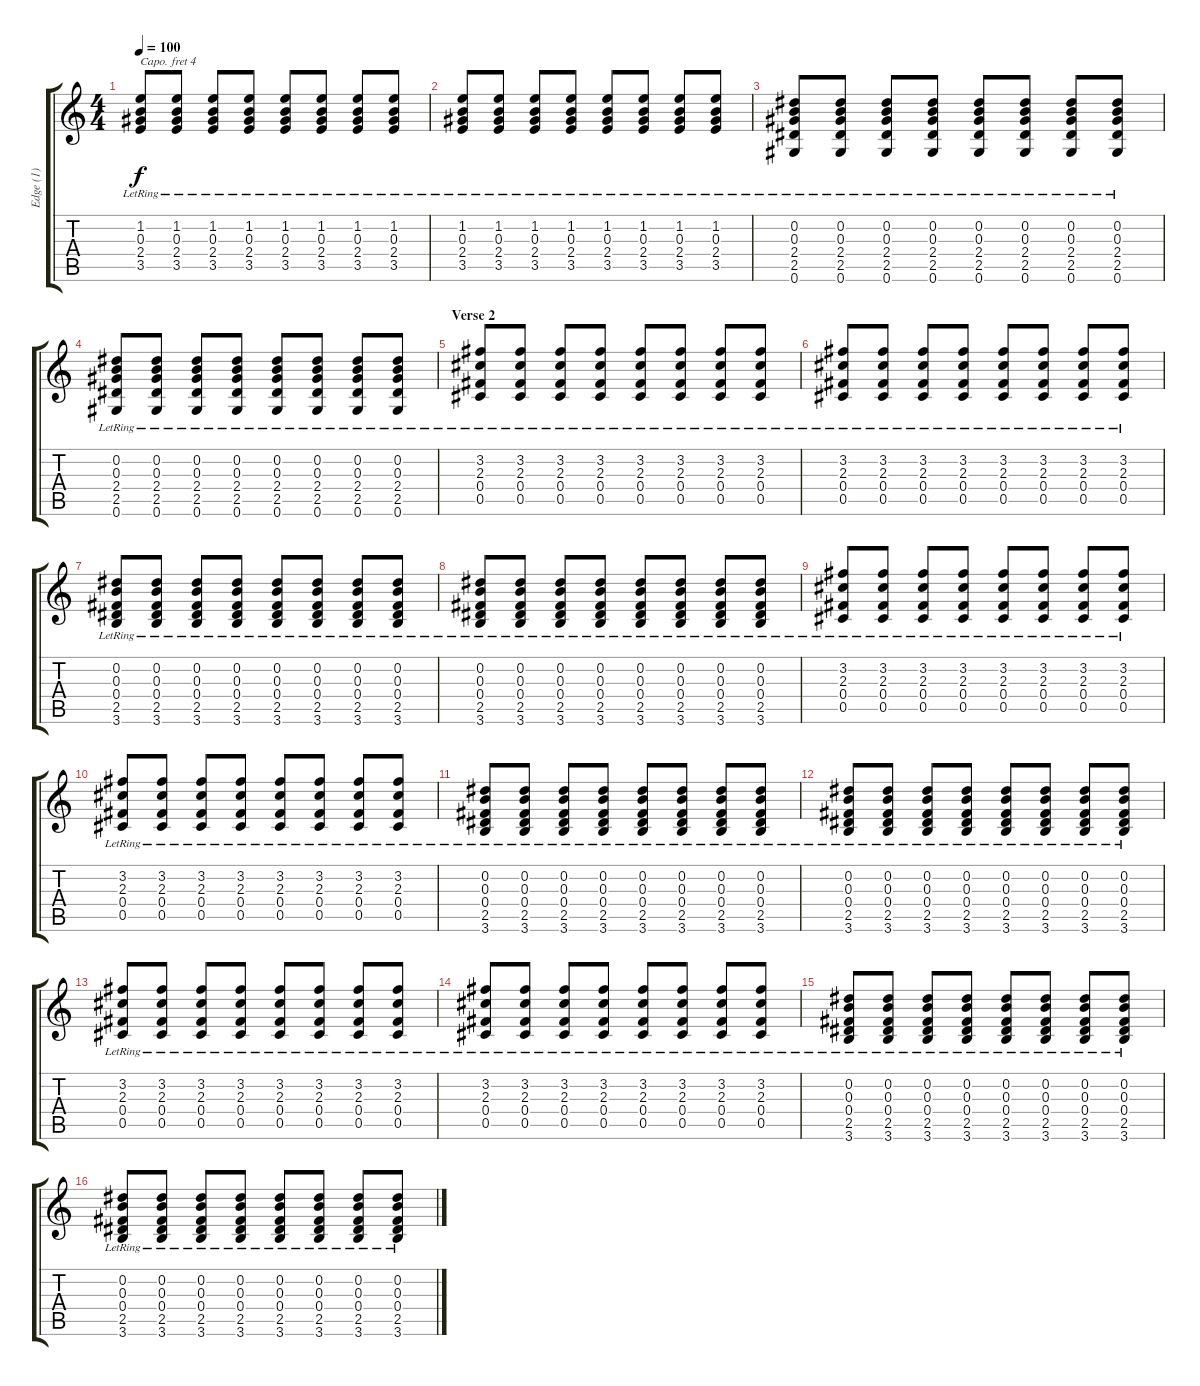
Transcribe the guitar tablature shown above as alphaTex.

\track ("Edge (1)" "Edge (1)") {instrument electricguitarjazz}
\staff {score tabs}
\capo 4
\tuning (E4 B3 G3 D3 A2 E2) {hide}
\ts (4 4)
\tempo 100
\clef g2
\ks c
(1.2{lr} 0.3{lr} 2.4{lr} 3.5{lr}).8{dy f} (1.2{lr} 0.3{lr} 2.4{lr} 3.5{lr}).8 (1.2{lr} 0.3{lr} 2.4{lr} 3.5{lr}).8 (1.2{lr} 0.3{lr} 2.4{lr} 3.5{lr}).8 (1.2{lr} 0.3{lr} 2.4{lr} 3.5{lr}).8 (1.2{lr} 0.3{lr} 2.4{lr} 3.5{lr}).8 (1.2{lr} 0.3{lr} 2.4{lr} 3.5{lr}).8 (1.2{lr} 0.3{lr} 2.4{lr} 3.5{lr}).8 |
(1.2{lr} 0.3{lr} 2.4{lr} 3.5{lr}).8 (1.2{lr} 0.3{lr} 2.4{lr} 3.5{lr}).8 (1.2{lr} 0.3{lr} 2.4{lr} 3.5{lr}).8 (1.2{lr} 0.3{lr} 2.4{lr} 3.5{lr}).8 (1.2{lr} 0.3{lr} 2.4{lr} 3.5{lr}).8 (1.2{lr} 0.3{lr} 2.4{lr} 3.5{lr}).8 (1.2{lr} 0.3{lr} 2.4{lr} 3.5{lr}).8 (1.2{lr} 0.3{lr} 2.4{lr} 3.5{lr}).8 |
(0.2{lr} 0.3{lr} 2.4{lr} 2.5{lr} 0.6{lr}).8 (0.2{lr} 0.3{lr} 2.4{lr} 2.5{lr} 0.6{lr}).8 (0.2{lr} 0.3{lr} 2.4{lr} 2.5{lr} 0.6{lr}).8 (0.2{lr} 0.3{lr} 2.4{lr} 2.5{lr} 0.6{lr}).8 (0.2{lr} 0.3{lr} 2.4{lr} 2.5{lr} 0.6{lr}).8 (0.2{lr} 0.3{lr} 2.4{lr} 2.5{lr} 0.6{lr}).8 (0.2{lr} 0.3{lr} 2.4{lr} 2.5{lr} 0.6{lr}).8 (0.2{lr} 0.3{lr} 2.4{lr} 2.5{lr} 0.6{lr}).8 |
(0.2{lr} 0.3{lr} 2.4{lr} 2.5{lr} 0.6{lr}).8 (0.2{lr} 0.3{lr} 2.4{lr} 2.5{lr} 0.6{lr}).8 (0.2{lr} 0.3{lr} 2.4{lr} 2.5{lr} 0.6{lr}).8 (0.2{lr} 0.3{lr} 2.4{lr} 2.5{lr} 0.6{lr}).8 (0.2{lr} 0.3{lr} 2.4{lr} 2.5{lr} 0.6{lr}).8 (0.2{lr} 0.3{lr} 2.4{lr} 2.5{lr} 0.6{lr}).8 (0.2{lr} 0.3{lr} 2.4{lr} 2.5{lr} 0.6{lr}).8 (0.2{lr} 0.3{lr} 2.4{lr} 2.5{lr} 0.6{lr}).8 |
\section ("" "Verse 2")
(3.2{lr} 2.3{lr} 0.4{lr} 0.5{lr}).8 (3.2{lr} 2.3{lr} 0.4{lr} 0.5{lr}).8 (3.2{lr} 2.3{lr} 0.4{lr} 0.5{lr}).8 (3.2{lr} 2.3{lr} 0.4{lr} 0.5{lr}).8 (3.2{lr} 2.3{lr} 0.4{lr} 0.5{lr}).8 (3.2{lr} 2.3{lr} 0.4{lr} 0.5{lr}).8 (3.2{lr} 2.3{lr} 0.4{lr} 0.5{lr}).8 (3.2{lr} 2.3{lr} 0.4{lr} 0.5{lr}).8 |
(3.2{lr} 2.3{lr} 0.4{lr} 0.5{lr}).8 (3.2{lr} 2.3{lr} 0.4{lr} 0.5{lr}).8 (3.2{lr} 2.3{lr} 0.4{lr} 0.5{lr}).8 (3.2{lr} 2.3{lr} 0.4{lr} 0.5{lr}).8 (3.2{lr} 2.3{lr} 0.4{lr} 0.5{lr}).8 (3.2{lr} 2.3{lr} 0.4{lr} 0.5{lr}).8 (3.2{lr} 2.3{lr} 0.4{lr} 0.5{lr}).8 (3.2{lr} 2.3{lr} 0.4{lr} 0.5{lr}).8 |
(0.2{lr} 0.3{lr} 0.4{lr} 2.5{lr} 3.6{lr}).8 (0.2{lr} 0.3{lr} 0.4{lr} 2.5{lr} 3.6{lr}).8 (0.2{lr} 0.3{lr} 0.4{lr} 2.5{lr} 3.6{lr}).8 (0.2{lr} 0.3{lr} 0.4{lr} 2.5{lr} 3.6{lr}).8 (0.2{lr} 0.3{lr} 0.4{lr} 2.5{lr} 3.6{lr}).8 (0.2{lr} 0.3{lr} 0.4{lr} 2.5{lr} 3.6{lr}).8 (0.2{lr} 0.3{lr} 0.4{lr} 2.5{lr} 3.6{lr}).8 (0.2{lr} 0.3{lr} 0.4{lr} 2.5{lr} 3.6{lr}).8 |
(0.2{lr} 0.3{lr} 0.4{lr} 2.5{lr} 3.6{lr}).8 (0.2{lr} 0.3{lr} 0.4{lr} 2.5{lr} 3.6{lr}).8 (0.2{lr} 0.3{lr} 0.4{lr} 2.5{lr} 3.6{lr}).8 (0.2{lr} 0.3{lr} 0.4{lr} 2.5{lr} 3.6{lr}).8 (0.2{lr} 0.3{lr} 0.4{lr} 2.5{lr} 3.6{lr}).8 (0.2{lr} 0.3{lr} 0.4{lr} 2.5{lr} 3.6{lr}).8 (0.2{lr} 0.3{lr} 0.4{lr} 2.5{lr} 3.6{lr}).8 (0.2{lr} 0.3{lr} 0.4{lr} 2.5{lr} 3.6{lr}).8 |
(3.2{lr} 2.3{lr} 0.4{lr} 0.5{lr}).8 (3.2{lr} 2.3{lr} 0.4{lr} 0.5{lr}).8 (3.2{lr} 2.3{lr} 0.4{lr} 0.5{lr}).8 (3.2{lr} 2.3{lr} 0.4{lr} 0.5{lr}).8 (3.2{lr} 2.3{lr} 0.4{lr} 0.5{lr}).8 (3.2{lr} 2.3{lr} 0.4{lr} 0.5{lr}).8 (3.2{lr} 2.3{lr} 0.4{lr} 0.5{lr}).8 (3.2{lr} 2.3{lr} 0.4{lr} 0.5{lr}).8 |
(3.2{lr} 2.3{lr} 0.4{lr} 0.5{lr}).8 (3.2{lr} 2.3{lr} 0.4{lr} 0.5{lr}).8 (3.2{lr} 2.3{lr} 0.4{lr} 0.5{lr}).8 (3.2{lr} 2.3{lr} 0.4{lr} 0.5{lr}).8 (3.2{lr} 2.3{lr} 0.4{lr} 0.5{lr}).8 (3.2{lr} 2.3{lr} 0.4{lr} 0.5{lr}).8 (3.2{lr} 2.3{lr} 0.4{lr} 0.5{lr}).8 (3.2{lr} 2.3{lr} 0.4{lr} 0.5{lr}).8 |
(0.2{lr} 0.3{lr} 0.4{lr} 2.5{lr} 3.6{lr}).8 (0.2{lr} 0.3{lr} 0.4{lr} 2.5{lr} 3.6{lr}).8 (0.2{lr} 0.3{lr} 0.4{lr} 2.5{lr} 3.6{lr}).8 (0.2{lr} 0.3{lr} 0.4{lr} 2.5{lr} 3.6{lr}).8 (0.2{lr} 0.3{lr} 0.4{lr} 2.5{lr} 3.6{lr}).8 (0.2{lr} 0.3{lr} 0.4{lr} 2.5{lr} 3.6{lr}).8 (0.2{lr} 0.3{lr} 0.4{lr} 2.5{lr} 3.6{lr}).8 (0.2{lr} 0.3{lr} 0.4{lr} 2.5{lr} 3.6{lr}).8 |
(0.2{lr} 0.3{lr} 0.4{lr} 2.5{lr} 3.6{lr}).8 (0.2{lr} 0.3{lr} 0.4{lr} 2.5{lr} 3.6{lr}).8 (0.2{lr} 0.3{lr} 0.4{lr} 2.5{lr} 3.6{lr}).8 (0.2{lr} 0.3{lr} 0.4{lr} 2.5{lr} 3.6{lr}).8 (0.2{lr} 0.3{lr} 0.4{lr} 2.5{lr} 3.6{lr}).8 (0.2{lr} 0.3{lr} 0.4{lr} 2.5{lr} 3.6{lr}).8 (0.2{lr} 0.3{lr} 0.4{lr} 2.5{lr} 3.6{lr}).8 (0.2{lr} 0.3{lr} 0.4{lr} 2.5{lr} 3.6{lr}).8 |
(3.2{lr} 2.3{lr} 0.4{lr} 0.5{lr}).8 (3.2{lr} 2.3{lr} 0.4{lr} 0.5{lr}).8 (3.2{lr} 2.3{lr} 0.4{lr} 0.5{lr}).8 (3.2{lr} 2.3{lr} 0.4{lr} 0.5{lr}).8 (3.2{lr} 2.3{lr} 0.4{lr} 0.5{lr}).8 (3.2{lr} 2.3{lr} 0.4{lr} 0.5{lr}).8 (3.2{lr} 2.3{lr} 0.4{lr} 0.5{lr}).8 (3.2{lr} 2.3{lr} 0.4{lr} 0.5{lr}).8 |
(3.2{lr} 2.3{lr} 0.4{lr} 0.5{lr}).8 (3.2{lr} 2.3{lr} 0.4{lr} 0.5{lr}).8 (3.2{lr} 2.3{lr} 0.4{lr} 0.5{lr}).8 (3.2{lr} 2.3{lr} 0.4{lr} 0.5{lr}).8 (3.2{lr} 2.3{lr} 0.4{lr} 0.5{lr}).8 (3.2{lr} 2.3{lr} 0.4{lr} 0.5{lr}).8 (3.2{lr} 2.3{lr} 0.4{lr} 0.5{lr}).8 (3.2{lr} 2.3{lr} 0.4{lr} 0.5{lr}).8 |
(0.2{lr} 0.3{lr} 0.4{lr} 2.5{lr} 3.6{lr}).8 (0.2{lr} 0.3{lr} 0.4{lr} 2.5{lr} 3.6{lr}).8 (0.2{lr} 0.3{lr} 0.4{lr} 2.5{lr} 3.6{lr}).8 (0.2{lr} 0.3{lr} 0.4{lr} 2.5{lr} 3.6{lr}).8 (0.2{lr} 0.3{lr} 0.4{lr} 2.5{lr} 3.6{lr}).8 (0.2{lr} 0.3{lr} 0.4{lr} 2.5{lr} 3.6{lr}).8 (0.2{lr} 0.3{lr} 0.4{lr} 2.5{lr} 3.6{lr}).8 (0.2{lr} 0.3{lr} 0.4{lr} 2.5{lr} 3.6{lr}).8 |
(0.2{lr} 0.3{lr} 0.4{lr} 2.5{lr} 3.6{lr}).8 (0.2{lr} 0.3{lr} 0.4{lr} 2.5{lr} 3.6{lr}).8 (0.2{lr} 0.3{lr} 0.4{lr} 2.5{lr} 3.6{lr}).8 (0.2{lr} 0.3{lr} 0.4{lr} 2.5{lr} 3.6{lr}).8 (0.2{lr} 0.3{lr} 0.4{lr} 2.5{lr} 3.6{lr}).8 (0.2{lr} 0.3{lr} 0.4{lr} 2.5{lr} 3.6{lr}).8 (0.2{lr} 0.3{lr} 0.4{lr} 2.5{lr} 3.6{lr}).8 (0.2{lr} 0.3{lr} 0.4{lr} 2.5{lr} 3.6{lr}).8
